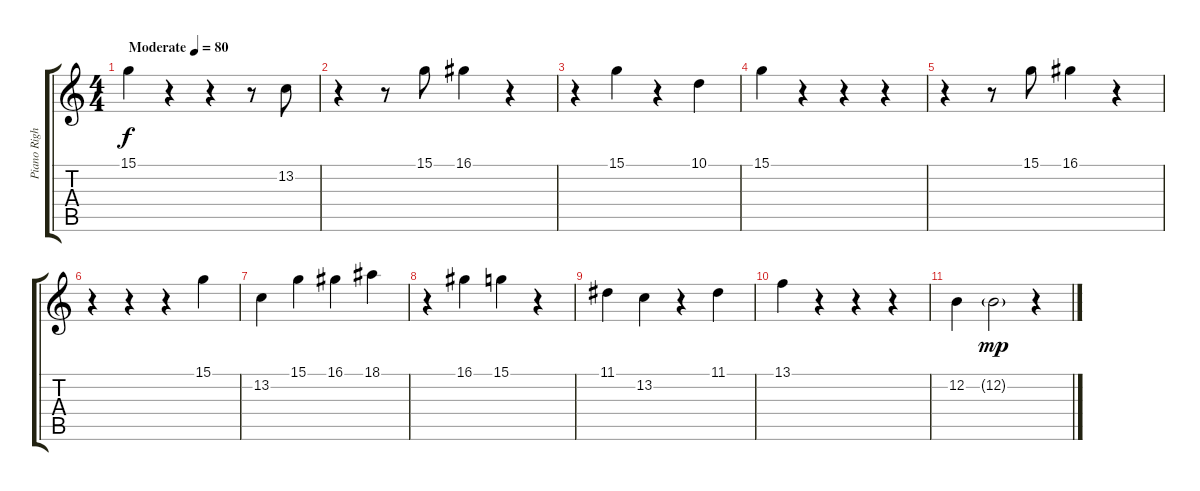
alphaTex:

\track ("Piano Right Hand" "Piano Righ") {instrument brightacousticpiano}
\staff {score tabs}
\tuning (E4 B3 G3 D3 A2 E2) {hide}
\ts (4 4)
\tempo (80 "Moderate")
\clef g2
\ks c
15.1.4{dy f instrument brightacousticpiano} r.4 r.4 r.8 13.2.8 |
r.4 r.8 15.1.8 16.1.4 r.4 |
r.4 15.1.4 r.4 10.1.4 |
15.1.4 r.4 r.4 r.4 |
r.4 r.8 15.1.8 16.1.4 r.4 |
r.4 r.4 r.4 15.1.4 |
13.2.4 15.1.4 16.1.4 18.1.4 |
r.4 16.1.4 15.1.4 r.4 |
11.1.4 13.2.4 r.4 11.1.4 |
13.1.4 r.4 r.4 r.4 |
12.2.4 12.2{g}.2{dy mp} r.4
